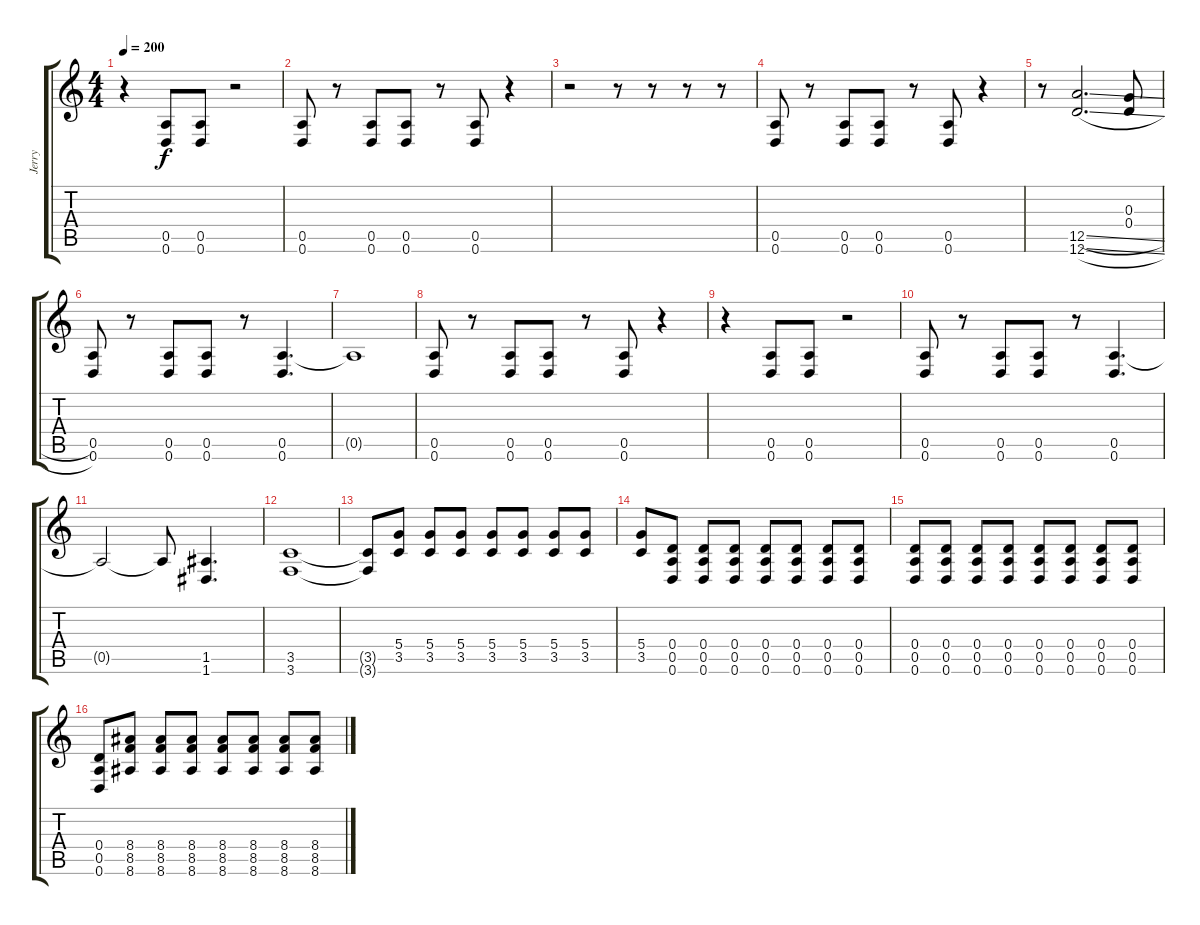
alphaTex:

\track ("Jerry" "Jerry") {instrument overdrivenguitar}
\staff {score tabs}
\tuning (E4 B3 G3 D3 A2 D2) {hide}
\ts (4 4)
\tempo 200
\clef g2
\ks c
r.4{dy f} (0.5 0.6).8 (0.5 0.6).8 r.2 |
(0.5 0.6).8 r.8 (0.5 0.6).8 (0.5 0.6).8 r.8 (0.5 0.6).8 r.4 |
r.2 r.8 r.8 r.8 r.8 |
(0.5 0.6).8 r.8 (0.5 0.6).8 (0.5 0.6).8 r.8 (0.5 0.6).8 r.4 |
r.8 (12.5{sl} 12.6{sl}).2{d} (0.3 0.4).8 |
(0.5 0.6).8 r.8 (0.5 0.6).8 (0.5 0.6).8 r.8 (0.5 0.6).4{d} |
0.5{t}.1 |
(0.5 0.6).8 r.8 (0.5 0.6).8 (0.5 0.6).8 r.8 (0.5 0.6).8 r.4 |
r.4 (0.5 0.6).8 (0.5 0.6).8 r.2 |
(0.5 0.6).8 r.8 (0.5 0.6).8 (0.5 0.6).8 r.8 (0.5 0.6).4{d} |
0.5{t}.2 0.5{t}.8 (1.5 1.6).4{d} |
(3.5 3.6).1 |
(3.5{t} 3.6{t}).8 (5.4 3.5).8 (5.4 3.5).8 (5.4 3.5).8 (5.4 3.5).8 (5.4 3.5).8 (5.4 3.5).8 (5.4 3.5).8 |
(5.4 3.5).8 (0.4 0.5 0.6).8 (0.4 0.5 0.6).8 (0.4 0.5 0.6).8 (0.4 0.5 0.6).8 (0.4 0.5 0.6).8 (0.4 0.5 0.6).8 (0.4 0.5 0.6).8 |
(0.4 0.5 0.6).8 (0.4 0.5 0.6).8 (0.4 0.5 0.6).8 (0.4 0.5 0.6).8 (0.4 0.5 0.6).8 (0.4 0.5 0.6).8 (0.4 0.5 0.6).8 (0.4 0.5 0.6).8 |
(0.4 0.5 0.6).8 (8.4 8.5 8.6).8 (8.4 8.5 8.6).8 (8.4 8.5 8.6).8 (8.4 8.5 8.6).8 (8.4 8.5 8.6).8 (8.4 8.5 8.6).8 (8.4 8.5 8.6).8
